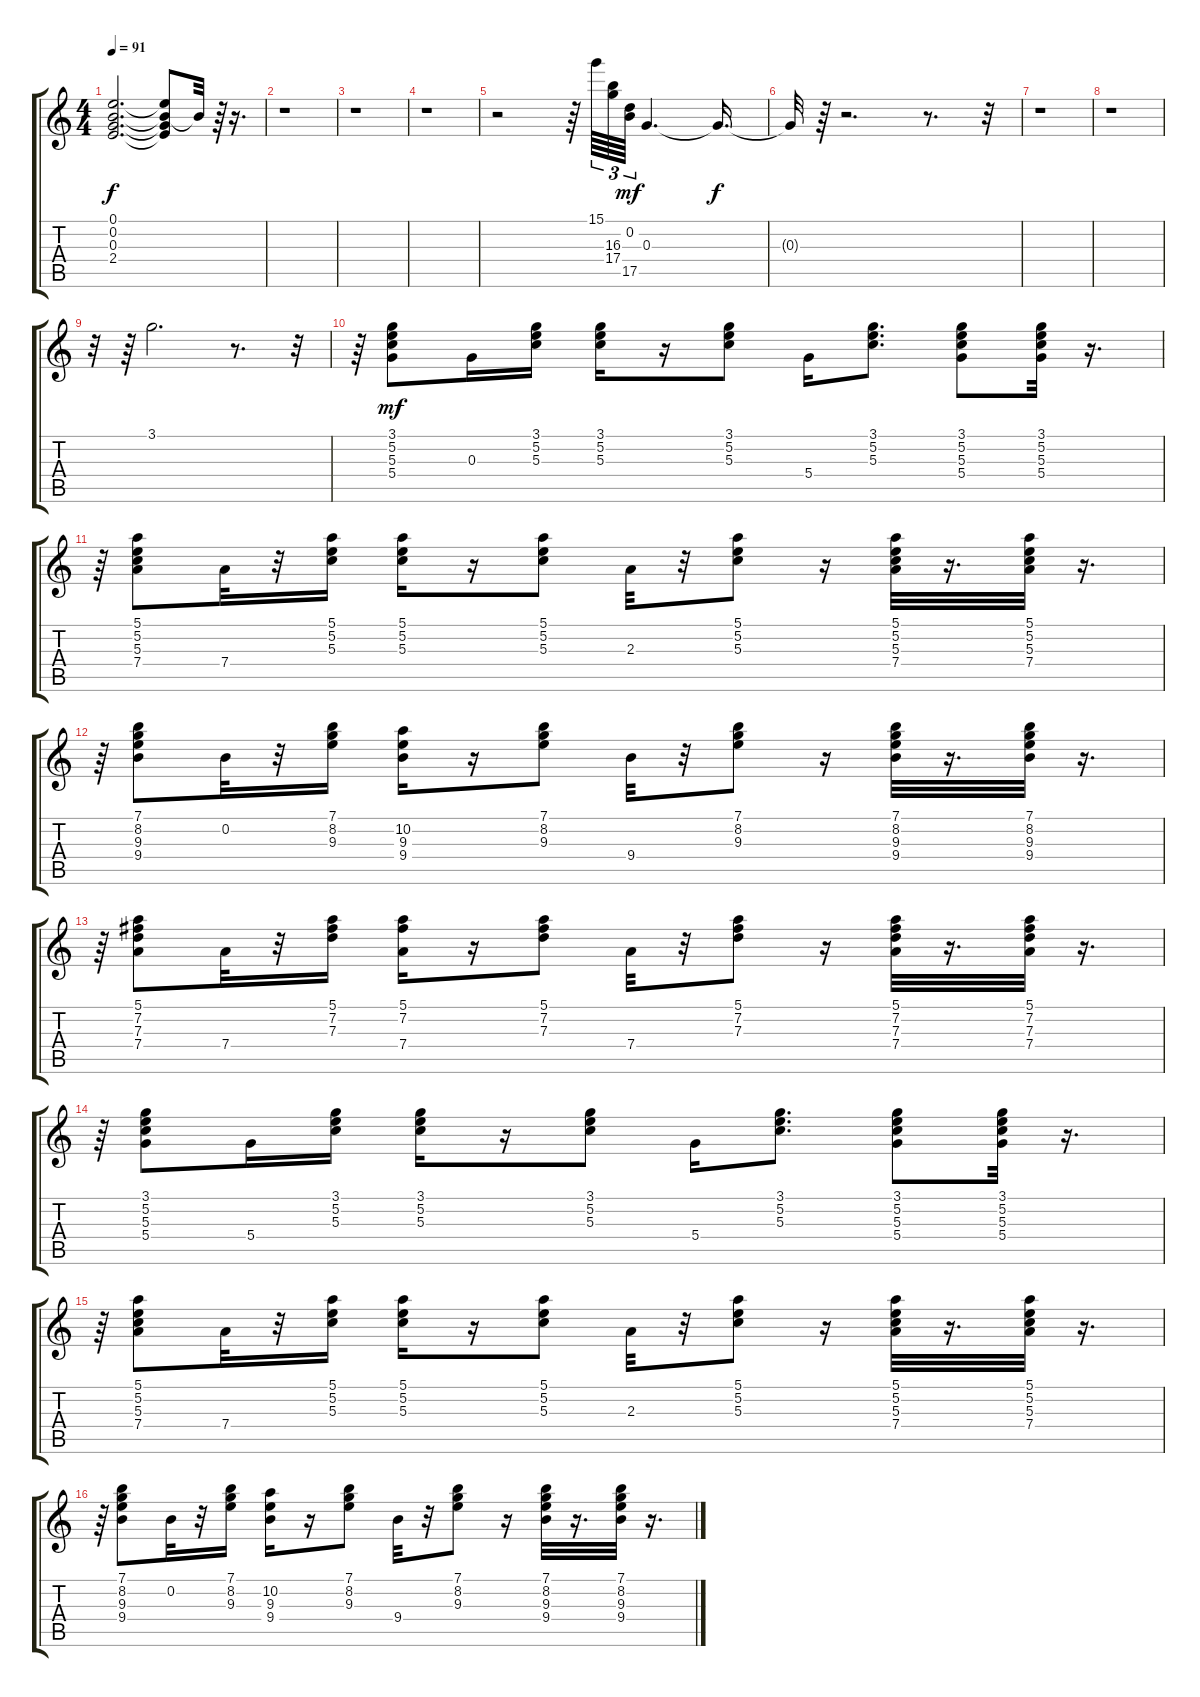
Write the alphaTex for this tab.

\track "" {instrument acousticguitarsteel}
\staff {score tabs}
\tuning (E4 B3 G3 D3 A2 E2) {hide}
\ts (4 4)
\tempo 91
\clef g2
\ks c
(0.1{t} 0.2{t} 0.3{t} 2.4{t}).2{d dy f} (0.1{t} 0.2{t} 0.3{t} 2.4{t}).8 0.2{t}.32 r.64 r.16{d} |
r.1 |
r.1 |
r.1 |
r.2 r.64 15.1.64{tu (3 2)} (16.3 17.4).64{tu (3 2)} (0.2 17.5).64{tu (3 2) dy mf} 0.3.4{d} 0.3{t}.16{d dy f} |
0.3{t}.32 r.64 r.2{d} r.8{d} r.32 |
r.1 |
r.1 |
r.32 r.64 3.1.2{d} r.8{d} r.32 |
r.64 (3.1 5.2 5.3 5.4).8{dy mf} 0.3.16 (3.1 5.2 5.3).16 (3.1 5.2 5.3).16 r.16 (3.1 5.2 5.3).8 5.4.16 (3.1 5.2 5.3).8{d} (3.1 5.2 5.3 5.4).8 (3.1 5.2 5.3 5.4).32 r.16{d} |
r.64 (5.1 5.2 5.3 7.4).8 7.4.32 r.32 (5.1 5.2 5.3).16 (5.1 5.2 5.3).16 r.16 (5.1 5.2 5.3).8 2.3.32 r.32 (5.1 5.2 5.3).8 r.16 (5.1 5.2 5.3 7.4).32 r.16{d} (5.1 5.2 5.3 7.4).32 r.16{d} |
r.64 (7.1 8.2 9.3 9.4).8 0.2.32 r.32 (7.1 8.2 9.3).16 (10.2 9.3 9.4).16 r.16 (7.1 8.2 9.3).8 9.4.32 r.32 (7.1 8.2 9.3).8 r.16 (7.1 8.2 9.3 9.4).32 r.16{d} (7.1 8.2 9.3 9.4).32 r.16{d} |
r.64 (5.1 7.2 7.3 7.4).8 7.4.32 r.32 (5.1 7.2 7.3).16 (5.1 7.2 7.4).16 r.16 (5.1 7.2 7.3).8 7.4.32 r.32 (5.1 7.2 7.3).8 r.16 (5.1 7.2 7.3 7.4).32 r.16{d} (5.1 7.2 7.3 7.4).32 r.16{d} |
r.64 (3.1 5.2 5.3 5.4).8 5.4.16 (3.1 5.2 5.3).16 (3.1 5.2 5.3).16 r.16 (3.1 5.2 5.3).8 5.4.16 (3.1 5.2 5.3).8{d} (3.1 5.2 5.3 5.4).8 (3.1 5.2 5.3 5.4).32 r.16{d} |
r.64 (5.1 5.2 5.3 7.4).8 7.4.32 r.32 (5.1 5.2 5.3).16 (5.1 5.2 5.3).16 r.16 (5.1 5.2 5.3).8 2.3.32 r.32 (5.1 5.2 5.3).8 r.16 (5.1 5.2 5.3 7.4).32 r.16{d} (5.1 5.2 5.3 7.4).32 r.16{d} |
r.64 (7.1 8.2 9.3 9.4).8 0.2.32 r.32 (7.1 8.2 9.3).16 (10.2 9.3 9.4).16 r.16 (7.1 8.2 9.3).8 9.4.32 r.32 (7.1 8.2 9.3).8 r.16 (7.1 8.2 9.3 9.4).32 r.16{d} (7.1 8.2 9.3 9.4).32 r.16{d}
